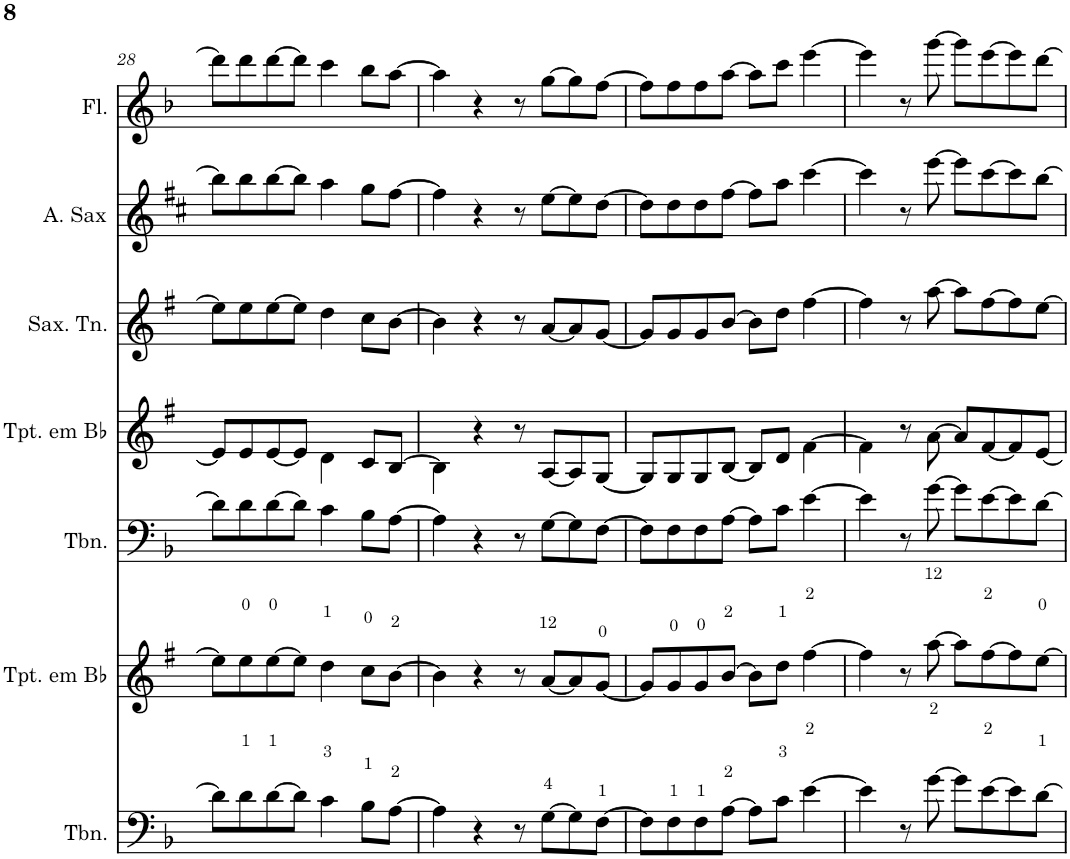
**kern	**kern	**kern	**kern	**kern	**kern	**kern
*part7	*part6	*part5	*part4	*part3	*part2	*part1
*staff7	*staff6	*staff5	*staff4	*staff3	*staff2	*staff1
*I"Trombone	*I"Trompete em Bb	*I"Trombone	*I"Trompete em Bb	*I"Saxofone Tenor	*I"Saxofone Alto	*I"Flauta Transversal
*I'Tbn.	*I'Tpt. em Bb	*I'Tbn.	*I'Tpt. em Bb	*I'Sax. Tn.	*	*I'Fl.
!!LO:PB:g=z
*clefF4	*clefG2	*clefF4	*clefG2	*clefG2	*clefG2	*clefG2
*	*Trd1c2	*	*Trd1c2	*Trd8c14	*Trd5c9	*
*k[b-]	*k[f#]	*k[b-]	*k[f#]	*k[f#]	*k[f#c#]	*k[b-]
*M4/4	*M4/4	*M4/4	*M4/4	*M4/4	*M4/4	*M4/4
=28	=28	=28	=28	=28	=28	=28
8d\L]	8ee\L]	8d\L]	8e/L]	8ee\L]	8bb\L]	8ddd\L]
8d\	8ee\	8d\	8e/	8ee\	8bb\	8ddd\
[8d\	[8ee\	[8d\	[8e/	[8ee\	[8bb\	[8ddd\
8d\J]	8ee\J]	8d\J]	8e/J]	8ee\J]	8bb\J]	8ddd\J]
4c\	4dd\	4c\	4d\	4dd\	4aa\	4ccc\
8B-\L	8cc\L	8B-\L	8c/L	8cc\L	8gg\L	8bb-\L
[8A\J	[8b\J	[8A\J	[8B/J	[8b\J	[8ff#\J	[8aa\J
=29	=29	=29	=29	=29	=29	=29
4A\]	4b\]	4A\]	4B\]	4b\]	4ff#\]	4aa\]
4r	4r	4r	4r	4r	4r	4r
8r	8r	8r	8r	8r	8r	8r
[8G\L	[8a/L	[8G\L	[8A/L	[8a/L	[8ee\L	[8gg\L
8G\]	8a/]	8G\]	8A/]	8a/]	8ee\]	8gg\]
[8F\J	[8g/J	[8F\J	[8G/J	[8g/J	[8dd\J	[8ff\J
=30	=30	=30	=30	=30	=30	=30
8F\L]	8g/L]	8F\L]	8G/L]	8g/L]	8dd\L]	8ff\L]
8F\	8g/	8F\	8G/	8g/	8dd\	8ff\
8F\	8g/	8F\	8G/	8g/	8dd\	8ff\
[8A\J	[8b/J	[8A\J	[8B/J	[8b/J	[8ff#\J	[8aa\J
8A\L]	8b\L]	8A\L]	8B/L]	8b\L]	8ff#\L]	8aa\L]
8c\J	8dd\J	8c\J	8d/J	8dd\J	8aa\J	8ccc\J
[4e\	[4ff#\	[4e\	[4f#\	[4ff#\	[4ccc#\	[4eee\
=31	=31	=31	=31	=31	=31	=31
4e\]	4ff#\]	4e\]	4f#\]	4ff#\]	4ccc#\]	4eee\]
8r	8r	8r	8r	8r	8r	8r
[8g\	[8aa\	[8g\	[8a\	[8aa\	[8eee\	[8ggg\
8g\L]	8aa\L]	8g\L]	8a/L]	8aa\L]	8eee\L]	8ggg\L]
[8e\	[8ff#\	[8e\	[8f#/	[8ff#\	[8ccc#\	[8eee\
8e\]	8ff#\]	8e\]	8f#/]	8ff#\]	8ccc#\]	8eee\]
[8d\J	[8ee\J	[8d\J	[8e/J	[8ee\J	[8bb\J	[8ddd\J
=	=	=	=	=	=	=
*-	*-	*-	*-	*-	*-	*-
